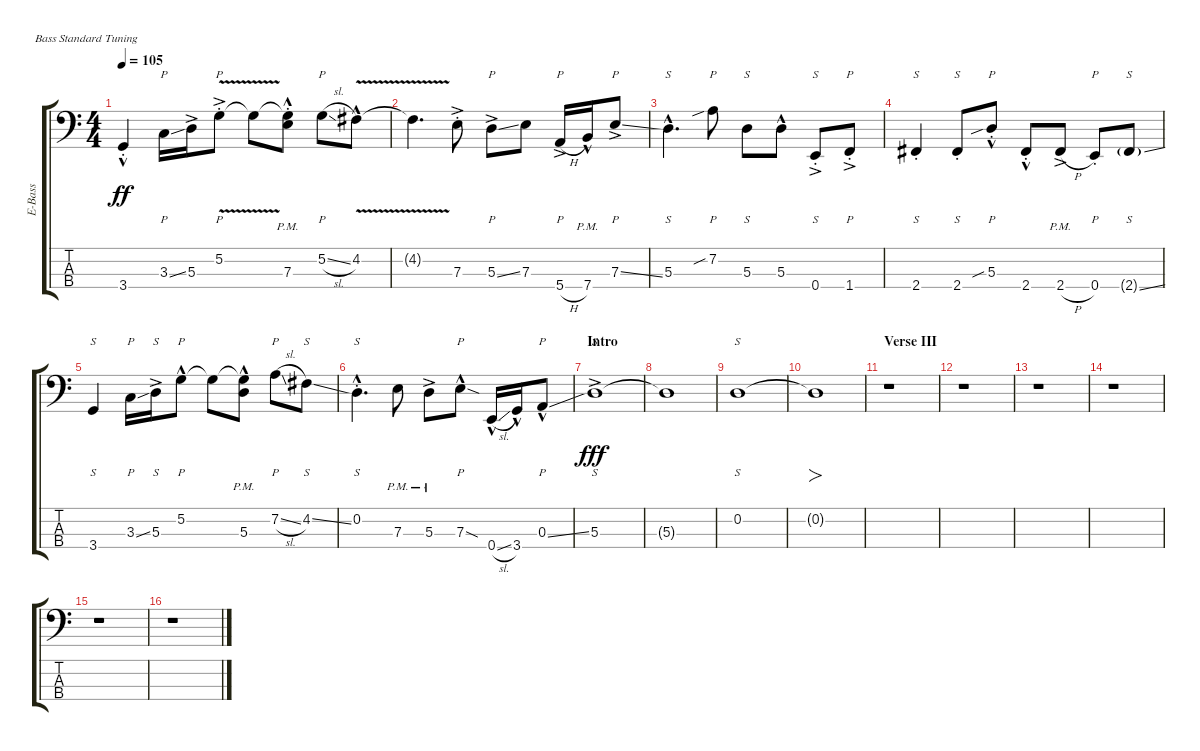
\defaultSystemsLayout 4
\otherSystemsTrackNameOrientation horizontal
\chordDiagramsInScore
\track ("Electric Bass" "E-Bass") {instrument electricbassfinger}
\staff {score tabs}
\tuning (G2 D2 A1 E1)
\ts (4 4)
\tempo 105
\clef f4
\scale
0.333333
\ks c
3.4{hac st}.4{dy ff} 3.3{ss}.16{p} 5.3{ac}.16 5.2{v ac st}.8{p} 5.2{t}.8 (7.3{hac pm st} 5.2{t}).8 5.2{sl}.8{p} 4.2{v hac}.8 |
\scale
0.333333 4.2{t}.4{d} 7.3{ac st}.8 5.3{ss ac}.8{p} 7.3.8 5.4{h ac}.16{p} 7.4{hac pm}.16 7.3{ss ac}.8{p} |
\scale
0.333333 5.3{hac}.4{s d} 7.2{sib}.8{p} 5.3.8{s} 5.3{hac}.8 0.4{ac st}.8{s} 1.4{ac st}.8{p} |
\scale
0.333333 2.4{st}.4{s} 2.4{st}.8{s} 5.3{sib hac st}.8{p} 2.4{hac st}.8 2.4{h ac pm}.8 0.4{st}.8{p} 2.4{ss g}.8{s} |
\scale
0.333333 3.4.4{s} 3.3{ss}.16{p} 5.3{ac}.16{s} 5.2{hac}.8{p} 5.2{t}.8 (5.3{hac pm} 5.2{t}).8 7.2{sl}.8{p} 4.2{ss}.8{s} |
\scale
0.333333 0.2{hac st}.4{s d} 7.3{pm}.8 5.3{ac pm}.8 7.3{sod hac}.8{p} 0.4{sl hac}.16 3.4{hac}.16 0.3{ss hac}.8{p} |
\section ("" "Intro")
\scale
0.333333 5.3{ac}.1{s dy fff} |
\scale
0.333333 5.3{t}.1 |
\scale
0.333333 0.2.1{s} |
\scale
0.333333 0.2{t}.1{fo} |
\section ("" "Verse III")
\scale
0.333333 r.1 |
\scale
0.333333 r.1 |
\scale
0.333333 r.1 |
\scale
0.333333 r.1 |
\scale
0.333333 r.1 |
\scale
0.333333 r.1
